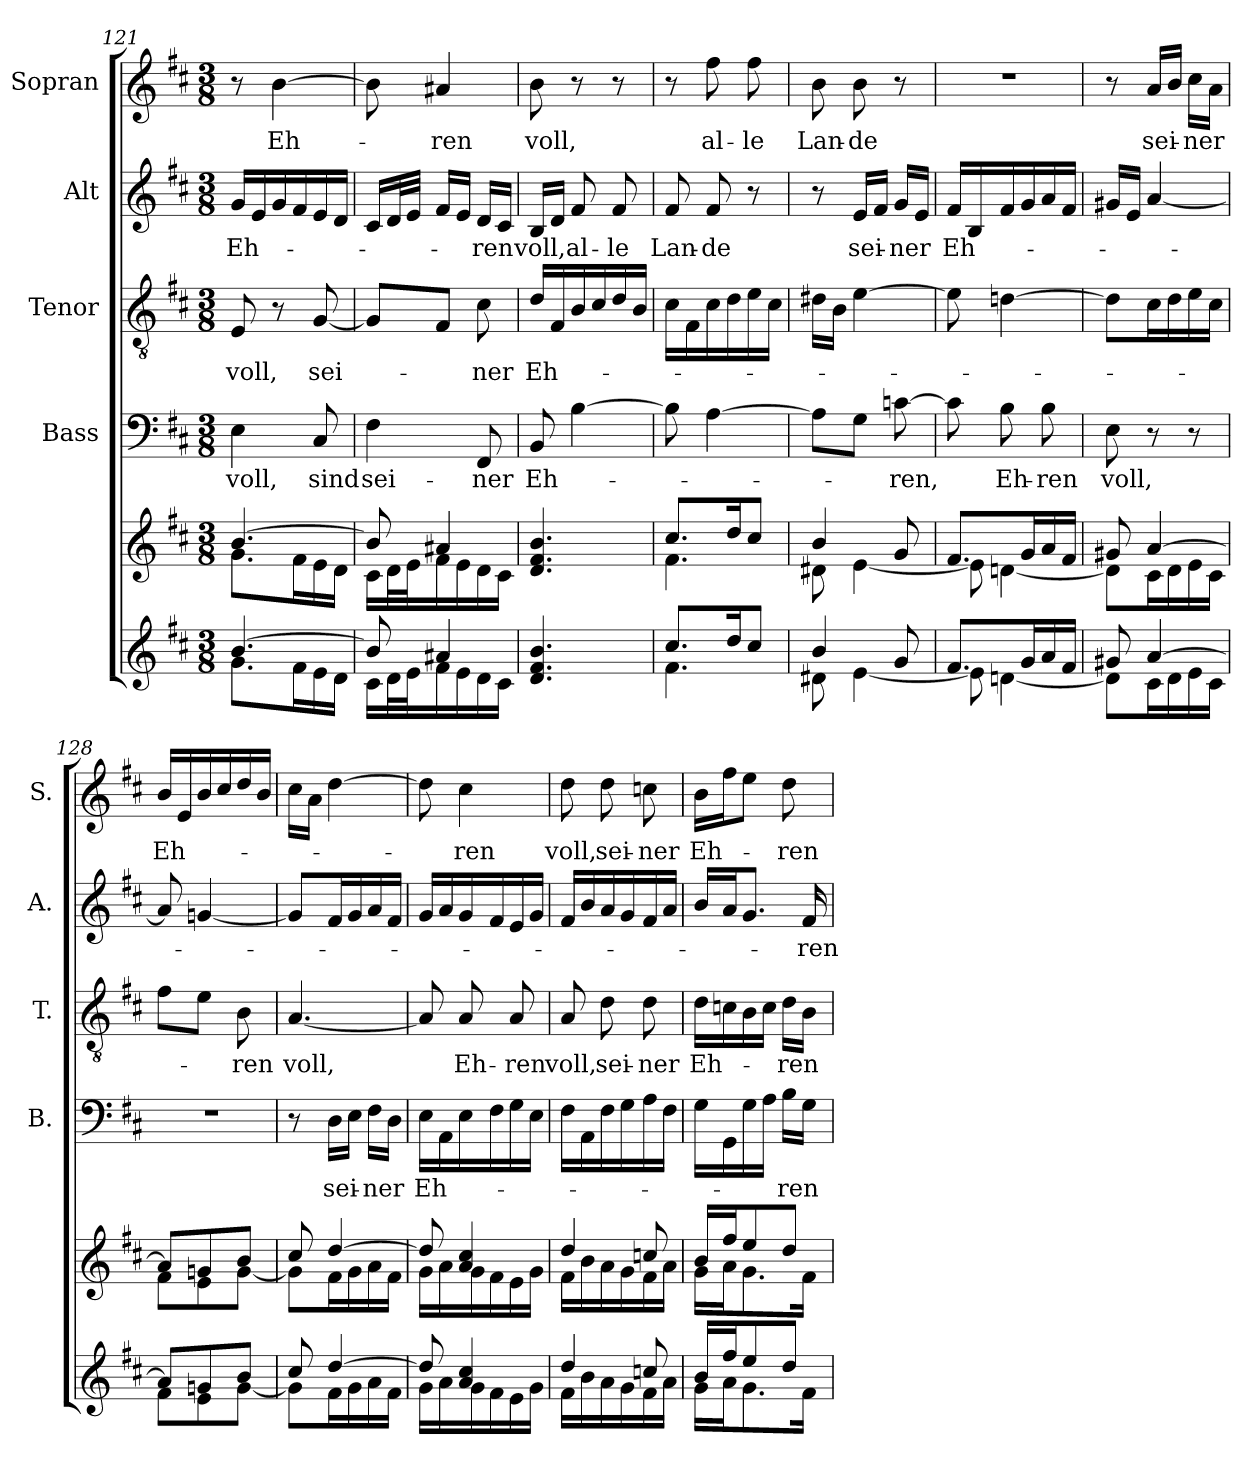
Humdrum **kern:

**kern	**kern	**kern	**text	**kern	**text	**kern	**text	**kern	**text
*part5	*part5	*part4	*part4	*part3	*part3	*part2	*part2	*part1	*part1
*staff6	*staff5	*staff4	*staff4	*staff3	*staff3	*staff2	*staff2	*staff1	*staff1
*	*	*I"Bass	*	*I"Tenor	*	*I"Alt	*	*I"Sopran	*
*	*	*I'B.	*	*I'T.	*	*I'A.	*	*I'S.	*
*clefG2	*clefG2	*clefF4	*	*clefGv2	*	*clefG2	*	*clefG2	*
*k[f#c#]	*k[f#c#]	*k[f#c#]	*	*k[f#c#]	*	*k[f#c#]	*	*k[f#c#]	*
*D:	*D:	*D:	*	*D:	*	*D:	*	*D:	*
*M3/8	*M3/8	*M3/8	*	*M3/8	*	*M3/8	*	*M3/8	*
=121	=121	=121	=121	=121	=121	=121	=121	=121	=121
*^	*^	*	*	*	*	*	*	*	*
!	!	!	!	!	!LO:LY:b	!	!LO:LY:b	!	!LO:LY:b	!	!
[>4.b/	8.g\L	[>4.b/	8.g\L	4E\	voll,	8E/	voll,	16g/LL	Eh-	8r	.
.	.	.	.	.	.	.	.	16e/	.	.	.
!	!	!	!	!	!	!	!	!	!	!	!LO:LY:b
.	.	.	.	.	.	8r	.	16g/	.	[4b\	Eh-
.	16f#\L	.	16f#\L	.	.	.	.	16f#/	.	.	.
!	!	!	!	!	!LO:LY:b	!	!LO:LY:b	!	!	!	!
.	16e\	.	16e\	8C#/	sind	[8G/	sei-	16e/	.	.	.
.	16d\JJ	.	16d\JJ	.	.	.	.	16d/JJ	.	.	.
=122	=122	=122	=122	=122	=122	=122	=122	=122	=122	=122	=122
!	!	!	!	!	!LO:LY:b	!	!	!	!	!	!
8b/]	16c#\LL	8b/]	16c#\LL	4F#\	sei-	8G/L]	.	16c#/LL	.	8b\]	.
.	32d\L	.	32d\L	.	.	.	.	32d/L	.	.	.
.	32e\J	.	32e\J	.	.	.	.	32e/JJJ	.	.	.
!	!	!	!	!	!	!	!	!	!	!	!LO:LY:b
4a#X/	16f#\	4a#X/	16f#\	.	.	8F#/J	.	16f#/LL	.	4a#X/	-ren
.	16e\	.	16e\	.	.	.	.	16e/JJ	.	.	.
!	!	!	!	!	!LO:LY:b	!	!LO:LY:b	!	!LO:LY:b	!	!
.	16d\	.	16d\	8FF#/	-ner	8c#\	-ner	16d/LL	-ren	.	.
.	16c#\JJ	.	16c#\JJ	.	.	.	.	16c#/JJ	.	.	.
=123	=123	=123	=123	=123	=123	=123	=123	=123	=123	=123	=123
!	!	!	!	!	!LO:LY:b	!	!LO:LY:b	!	!LO:LY:b	!	!LO:LY:b
*v	*v	*	*	*	*	*	*	*	*	*	*
*	*v	*v	*	*	*	*	*	*	*	*
4.d/ 4.f#/ 4.b/	4.d/ 4.f#/ 4.b/	8BB/	Eh-	16d/LL	Eh-	16B/LL	voll,	8b\	voll,
.	.	.	.	16F#/	.	16d/JJ	.	.	.
!	!	!	!	!	!	!	!LO:LY:b	!	!
.	.	[4B\	.	16B/	.	8f#/	al-	8r	.
.	.	.	.	16c#/	.	.	.	.	.
!	!	!	!	!	!	!	!LO:LY:b	!	!
.	.	.	.	16d/	.	8f#/	-le	8r	.
.	.	.	.	16B/JJ	.	.	.	.	.
=124	=124	=124	=124	=124	=124	=124	=124	=124	=124
*^	*^	*	*	*	*	*	*	*	*
!	!	!	!	!	!	!	!	!	!LO:LY:b	!	!
8.cc#/L	4.f#\	8.cc#/L	4.f#\	8B\]	.	16c#\LL	.	8f#/	Lan-	8r	.
.	.	.	.	.	.	16F#\	.	.	.	.	.
!	!	!	!	!	!	!	!	!	!LO:LY:b	!	!LO:LY:b
.	.	.	.	[4A\	.	16c#\	.	8f#/	-de	8ff#\	al-
16dd/k	.	16dd/k	.	.	.	16d\	.	.	.	.	.
!	!	!	!	!	!	!	!	!	!	!	!LO:LY:b
8cc#/J	.	8cc#/J	.	.	.	16e\	.	8r	.	8ff#\	-le
.	.	.	.	.	.	16c#\JJ	.	.	.	.	.
!!LO:PB:g=z
=125	=125	=125	=125	=125	=125	=125	=125	=125	=125	=125	=125
!	!	!	!	!	!	!	!	!	!	!	!LO:LY:b
4b/	8d#X\	4b/	8d#X\	8A\L]	.	16d#X\LL	.	8r	.	8b\	Lan-
.	.	.	.	.	.	16B\JJ	.	.	.	.	.
!	!	!	!	!	!	!	!	!	!LO:LY:b	!	!LO:LY:b
.	[<4e\	.	[<4e\	8G\J	.	[4e\	.	16e/LL	sei-	8b\	-de
.	.	.	.	.	.	.	.	16f#/JJ	.	.	.
!	!	!	!	!	!LO:LY:b	!	!	!	!LO:LY:b	!	!
8g/	.	8g/	.	[8cn\	-ren,	.	.	16g/LL	-ner	8r	.
.	.	.	.	.	.	.	.	16e/JJ	.	.	.
=126	=126	=126	=126	=126	=126	=126	=126	=126	=126	=126	=126
!	!	!	!	!	!	!	!	!	!LO:LY:b	!	!
8.f#/L	8e\]	8.f#/L	8e\]	8c\]	.	8e\]	.	16f#/LL	Eh-	4.r	.
.	.	.	.	.	.	.	.	16B/	.	.	.
!	!	!	!	!	!LO:LY:b	!	!	!	!	!	!
.	[<4dn\	.	[<4dn\	8B\	Eh-	[4dn\	.	16f#/	.	.	.
16g/L	.	16g/L	.	.	.	.	.	16g/	.	.	.
!	!	!	!	!	!LO:LY:b	!	!	!	!	!	!
16a/	.	16a/	.	8B\	-ren	.	.	16a/	.	.	.
16f#/JJ	.	16f#/JJ	.	.	.	.	.	16f#/JJ	.	.	.
=127	=127	=127	=127	=127	=127	=127	=127	=127	=127	=127	=127
!	!	!	!	!	!LO:LY:b	!	!	!	!	!	!
8g#X/	8d\L]	8g#X/	8d\L]	8E\	voll,	8d\L]	.	16g#X/LL	.	8r	.
.	.	.	.	.	.	.	.	16e/JJ	.	.	.
!	!	!	!	!	!	!	!	!	!	!	!LO:LY:b
[>4a/	16c#\L	[>4a/	16c#\L	8r	.	16c#\L	.	[4a/	.	16a/LL	sei-
.	16d\	.	16d\	.	.	16d\	.	.	.	16b/JJ	.
!	!	!	!	!	!	!	!	!	!	!	!LO:LY:b
.	16e\	.	16e\	8r	.	16e\	.	.	.	16cc#\LL	-ner
.	16c#\JJ	.	16c#\JJ	.	.	16c#\JJ	.	.	.	16a\JJ	.
=128	=128	=128	=128	=128	=128	=128	=128	=128	=128	=128	=128
!	!	!	!	!	!	!	!	!	!	!	!LO:LY:b
8a/L]	8f#\L	8a/L]	8f#\L	4.r	.	8f#\L	.	8a/]	.	16b/LL	Eh-
.	.	.	.	.	.	.	.	.	.	16e/	.
8gn/	8e\	8gn/	8e\	.	.	8e\J	.	[4gn/	.	16b/	.
.	.	.	.	.	.	.	.	.	.	16cc#/	.
!	!	!	!	!	!	!	!LO:LY:b	!	!	!	!
8b/J	[<8g\J	8b/J	[<8g\J	.	.	8B\	-ren	.	.	16dd/	.
.	.	.	.	.	.	.	.	.	.	16b/JJ	.
=129	=129	=129	=129	=129	=129	=129	=129	=129	=129	=129	=129
!	!	!	!	!	!	!	!LO:LY:b	!	!	!	!
8cc#/	8g\L]	8cc#/	8g\L]	8r	.	[4.A/	voll,	8g/L]	.	16cc#\LL	.
.	.	.	.	.	.	.	.	.	.	16a\JJ	.
!	!	!	!	!	!LO:LY:b	!	!	!	!	!	!
[>4dd/	16f#\L	[>4dd/	16f#\L	16D\LL	sei-	.	.	16f#/L	.	[4dd\	.
.	16g\	.	16g\	16E\JJ	.	.	.	16g/	.	.	.
!	!	!	!	!	!LO:LY:b	!	!	!	!	!	!
.	16a\	.	16a\	16F#\LL	-ner	.	.	16a/	.	.	.
.	16f#\JJ	.	16f#\JJ	16D\JJ	.	.	.	16f#/JJ	.	.	.
=130	=130	=130	=130	=130	=130	=130	=130	=130	=130	=130	=130
!	!	!	!	!	!LO:LY:b	!	!	!	!	!	!
8dd/]	16g\LL	8dd/]	16g\LL	16E\LL	Eh-	8A/]	.	16g/LL	.	8dd\]	.
.	16a\	.	16a\	16AA\	.	.	.	16a/	.	.	.
!	!	!	!	!	!	!	!LO:LY:b	!	!	!	!LO:LY:b
4a/ 4cc#/	16g\	4a/ 4cc#/	16g\	16E\	.	8A/	Eh-	16g/	.	4cc#\	-ren
.	16f#\	.	16f#\	16F#\	.	.	.	16f#/	.	.	.
!	!	!	!	!	!	!	!LO:LY:b	!	!	!	!
.	16e\	.	16e\	16G\	.	8A/	-ren	16e/	.	.	.
.	16g\JJ	.	16g\JJ	16E\JJ	.	.	.	16g/JJ	.	.	.
=131	=131	=131	=131	=131	=131	=131	=131	=131	=131	=131	=131
!	!	!	!	!	!	!	!LO:LY:b	!	!	!	!LO:LY:b
4dd/	16f#\LL	4dd/	16f#\LL	16F#\LL	.	8A/	voll,	16f#/LL	.	8dd\	voll,
.	16b\	.	16b\	16AA\	.	.	.	16b/	.	.	.
!	!	!	!	!	!	!	!LO:LY:b	!	!	!	!LO:LY:b
.	16a\	.	16a\	16F#\	.	8d\	sei-	16a/	.	8dd\	sei-
.	16g\	.	16g\	16G\	.	.	.	16g/	.	.	.
!	!	!	!	!	!	!	!LO:LY:b	!	!	!	!LO:LY:b
8ccn/	16f#\	8ccn/	16f#\	16A\	.	8d\	-ner	16f#/	.	8ccn\	-ner
.	16a\JJ	.	16a\JJ	16F#\JJ	.	.	.	16a/JJ	.	.	.
=132	=132	=132	=132	=132	=132	=132	=132	=132	=132	=132	=132
!	!	!	!	!	!	!	!LO:LY:b	!	!	!	!LO:LY:b
16b/LL	16g\LL	16b/LL	16g\LL	16G\LL	.	16d\LL	Eh-	16b/LL	.	16b\LL	Eh-
16ff#/J	16a\J	16ff#/J	16a\J	16GG\	.	16cn\	.	16a/J	.	16ff#\J	.
8ee/	8.g\	8ee/	8.g\	16G\	.	16B\	.	8.g/J	.	8ee\J	.
.	.	.	.	16A\JJ	.	16c\JJ	.	.	.	.	.
!	!	!	!	!	!LO:LY:b	!	!LO:LY:b	!	!	!	!LO:LY:b
8dd/J	.	8dd/J	.	16B\LL	-ren	16d\LL	-ren	.	.	8dd\	-ren
!	!	!	!	!	!	!	!	!	!LO:LY:b	!	!
.	16f#\Jk	.	16f#\Jk	16G\JJ	.	16B\JJ	.	16f#/	-ren	.	.
*v	*v	*	*	*	*	*	*	*	*	*	*
*	*v	*v	*	*	*	*	*	*	*	*
=	=	=	=	=	=	=	=	=	=
*-	*-	*-	*-	*-	*-	*-	*-	*-	*-
